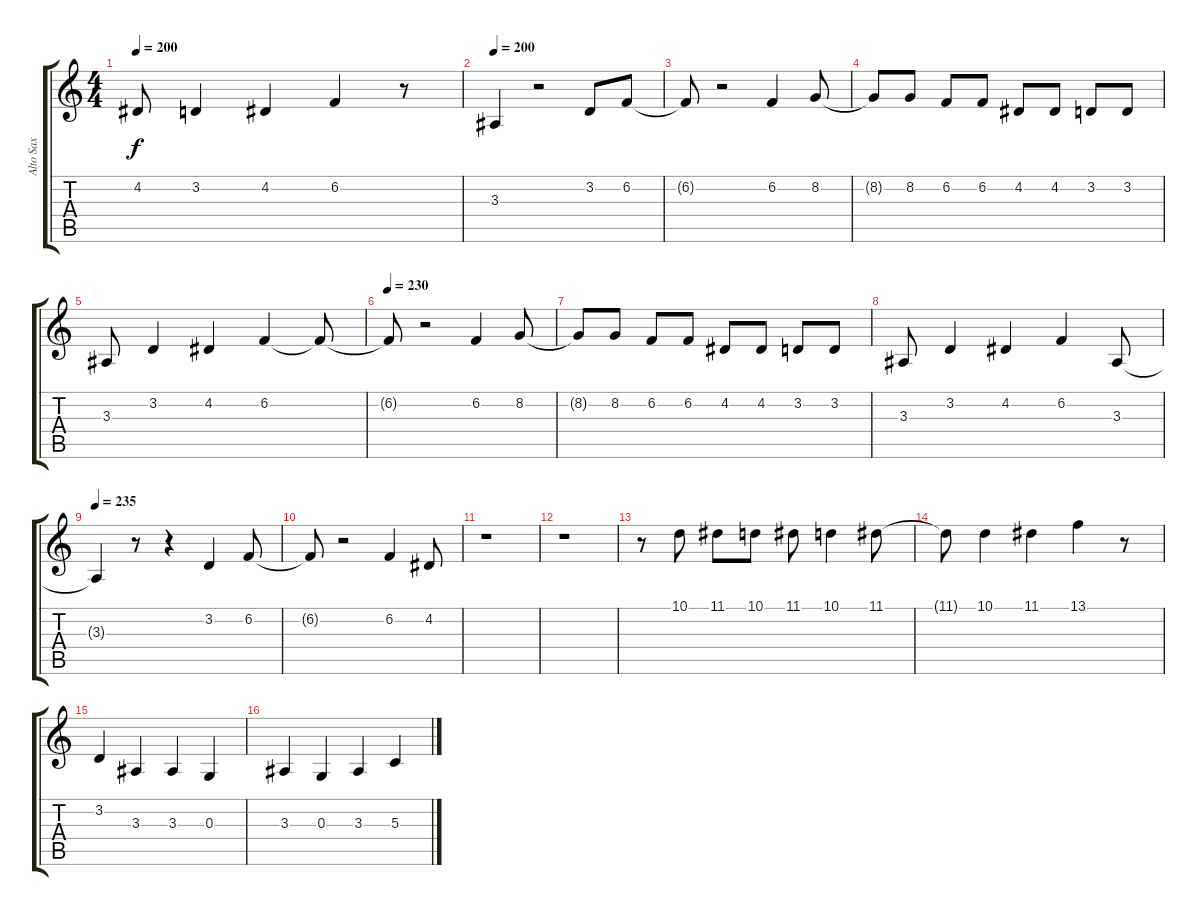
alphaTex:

\track ("Alto Sax" "Alto Sax") {instrument altosax}
\staff {score tabs}
\tuning (E4 B3 G3 D3 A2 E2) {hide}
\ts (4 4)
\tempo 200
\clef g2
\ks c
4.2{t}.8{dy f} 3.2.4 4.2.4 6.2.4 r.8 |
\tempo 200
3.3.4 r.2 3.2.8 6.2.8 |
6.2{t}.8 r.2 6.2.4 8.2.8 |
8.2{t}.8 8.2.8 6.2.8 6.2.8 4.2.8 4.2.8 3.2.8 3.2.8 |
3.3.8 3.2.4 4.2.4 6.2.4 6.2{t}.8 |
\tempo 230
6.2{t}.8 r.2 6.2.4 8.2.8 |
8.2{t}.8 8.2.8 6.2.8 6.2.8 4.2.8 4.2.8 3.2.8 3.2.8 |
3.3.8 3.2.4 4.2.4 6.2.4 3.3.8 |
\tempo 235
3.3{t}.4 r.8 r.4 3.2.4 6.2.8 |
6.2{t}.8 r.2 6.2.4 4.2.8 |
r.1 |
r.1 |
r.8 10.1.8 11.1.8 10.1.8 11.1.8 10.1.4 11.1.8 |
11.1{t}.8 10.1.4 11.1.4 13.1.4 r.8 |
3.2.4 3.3.4 3.3.4 0.3.4 |
3.3.4 0.3.4 3.3.4 5.3.4
